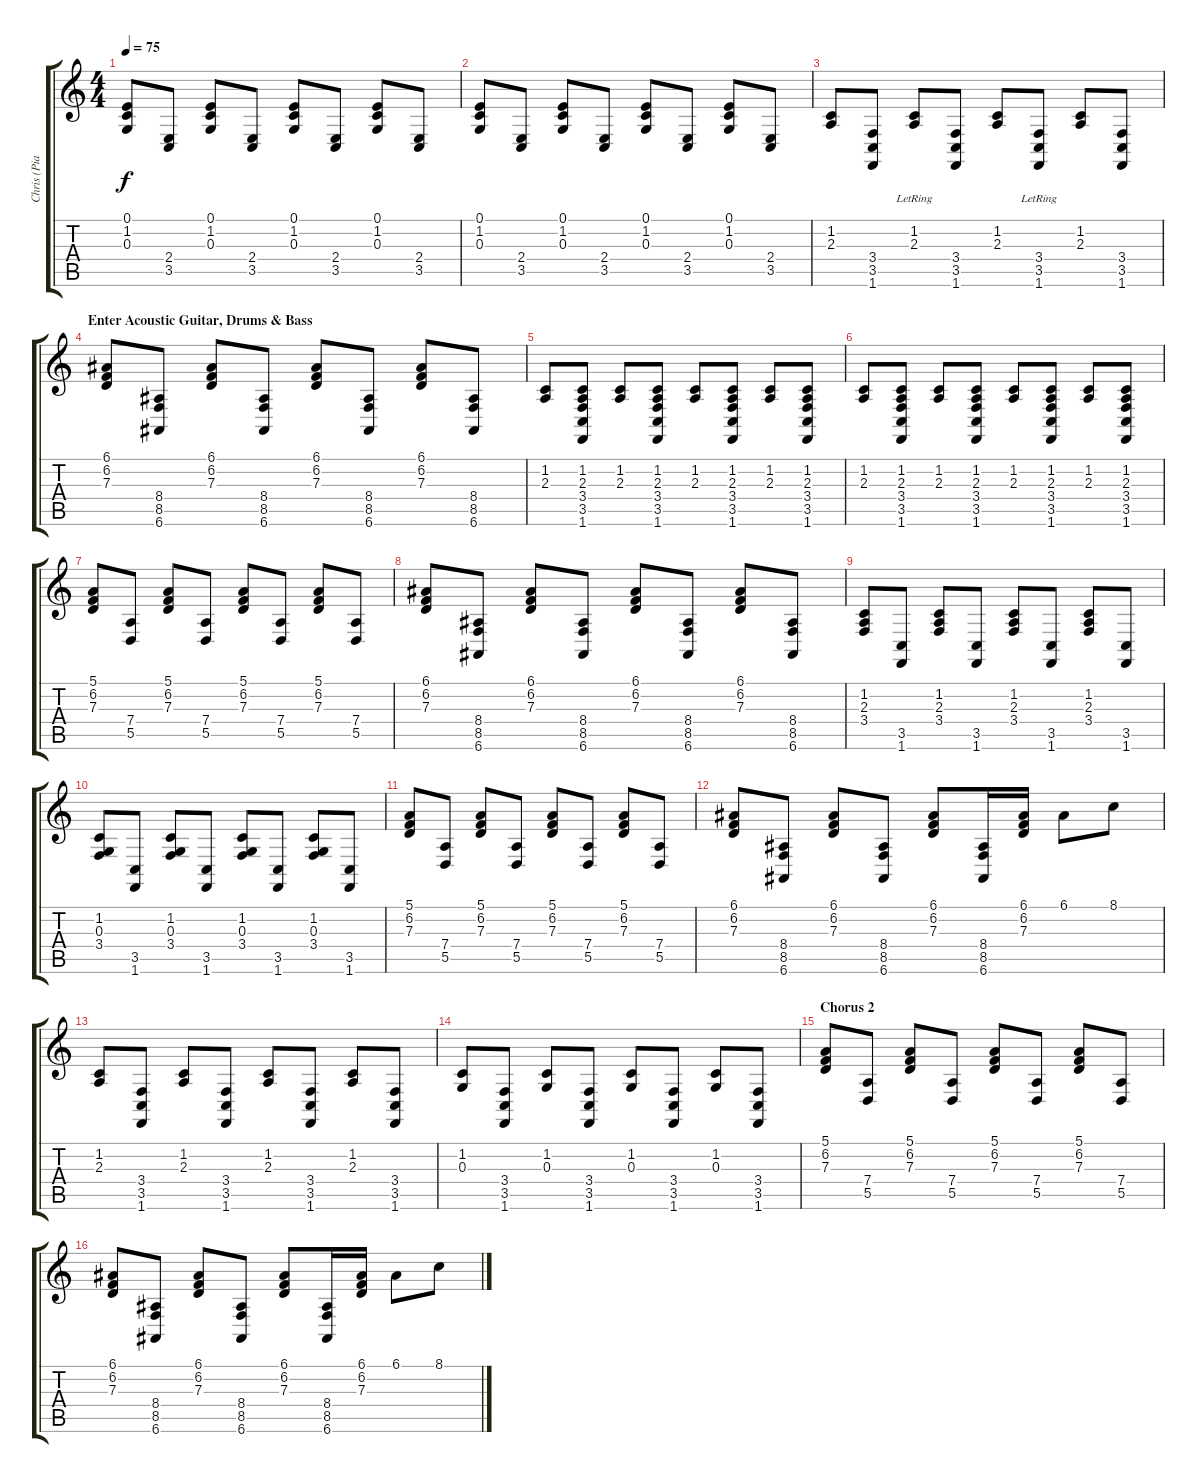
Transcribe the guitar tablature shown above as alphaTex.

\track ("Chris (Piano 2)" "Chris (Pia") {instrument acousticgrandpiano}
\staff {score tabs}
\tuning (E4 B3 G3 D3 A2 E2) {hide}
\ts (4 4)
\tempo 75
\clef g2
\ks c
(0.1 1.2 0.3).8{dy f} (2.4 3.5).8 (0.1 1.2 0.3).8 (2.4 3.5).8 (0.1 1.2 0.3).8 (2.4 3.5).8 (0.1 1.2 0.3).8 (2.4 3.5).8 |
(0.1 1.2 0.3).8 (2.4 3.5).8 (0.1 1.2 0.3).8 (2.4 3.5).8 (0.1 1.2 0.3).8 (2.4 3.5).8 (0.1 1.2 0.3).8 (2.4 3.5).8 |
(1.2 2.3).8 (3.4 3.5 1.6).8 (1.2{lr} 2.3{lr}).8 (3.4 3.5 1.6).8 (1.2 2.3).8 (3.4{lr} 3.5{lr} 1.6{lr}).8 (1.2 2.3).8 (3.4 3.5 1.6).8 |
\section ("" "Enter Acoustic Guitar, Drums & Bass")
(6.1 6.2 7.3).8 (8.4 8.5 6.6).8 (6.1 6.2 7.3).8 (8.4 8.5 6.6).8 (6.1 6.2 7.3).8 (8.4 8.5 6.6).8 (6.1 6.2 7.3).8 (8.4 8.5 6.6).8 |
(1.2 2.3).8 (1.2 2.3 3.4 3.5 1.6).8 (1.2 2.3).8 (1.2 2.3 3.4 3.5 1.6).8 (1.2 2.3).8 (1.2 2.3 3.4 3.5 1.6).8 (1.2 2.3).8 (1.2 2.3 3.4 3.5 1.6).8 |
(1.2 2.3).8 (1.2 2.3 3.4 3.5 1.6).8 (1.2 2.3).8 (1.2 2.3 3.4 3.5 1.6).8 (1.2 2.3).8 (1.2 2.3 3.4 3.5 1.6).8 (1.2 2.3).8 (1.2 2.3 3.4 3.5 1.6).8 |
(5.1 6.2 7.3).8 (7.4 5.5).8 (5.1 6.2 7.3).8 (7.4 5.5).8 (5.1 6.2 7.3).8 (7.4 5.5).8 (5.1 6.2 7.3).8 (7.4 5.5).8 |
(6.1 6.2 7.3).8 (8.4 8.5 6.6).8 (6.1 6.2 7.3).8 (8.4 8.5 6.6).8 (6.1 6.2 7.3).8 (8.4 8.5 6.6).8 (6.1 6.2 7.3).8 (8.4 8.5 6.6).8 |
(1.2 2.3 3.4).8 (3.5 1.6).8 (1.2 2.3 3.4).8 (3.5 1.6).8 (1.2 2.3 3.4).8 (3.5 1.6).8 (1.2 2.3 3.4).8 (3.5 1.6).8 |
(1.2 0.3 3.4).8 (3.5 1.6).8 (1.2 0.3 3.4).8 (3.5 1.6).8 (1.2 0.3 3.4).8 (3.5 1.6).8 (1.2 0.3 3.4).8 (3.5 1.6).8 |
(5.1 6.2 7.3).8 (7.4 5.5).8 (5.1 6.2 7.3).8 (7.4 5.5).8 (5.1 6.2 7.3).8 (7.4 5.5).8 (5.1 6.2 7.3).8 (7.4 5.5).8 |
(6.1 6.2 7.3).8 (8.4 8.5 6.6).8 (6.1 6.2 7.3).8 (8.4 8.5 6.6).8 (6.1 6.2 7.3).8 (8.4 8.5 6.6).16 (6.1 6.2 7.3).16 6.1.8 8.1.8 |
(1.2 2.3).8 (3.4 3.5 1.6).8 (1.2 2.3).8 (3.4 3.5 1.6).8 (1.2 2.3).8 (3.4 3.5 1.6).8 (1.2 2.3).8 (3.4 3.5 1.6).8 |
(1.2 0.3).8 (3.4 3.5 1.6).8 (1.2 0.3).8 (3.4 3.5 1.6).8 (1.2 0.3).8 (3.4 3.5 1.6).8 (1.2 0.3).8 (3.4 3.5 1.6).8 |
\section ("" "Chorus 2")
(5.1 6.2 7.3).8 (7.4 5.5).8 (5.1 6.2 7.3).8 (7.4 5.5).8 (5.1 6.2 7.3).8 (7.4 5.5).8 (5.1 6.2 7.3).8 (7.4 5.5).8 |
(6.1 6.2 7.3).8 (8.4 8.5 6.6).8 (6.1 6.2 7.3).8 (8.4 8.5 6.6).8 (6.1 6.2 7.3).8 (8.4 8.5 6.6).16 (6.1 6.2 7.3).16 6.1.8 8.1.8
